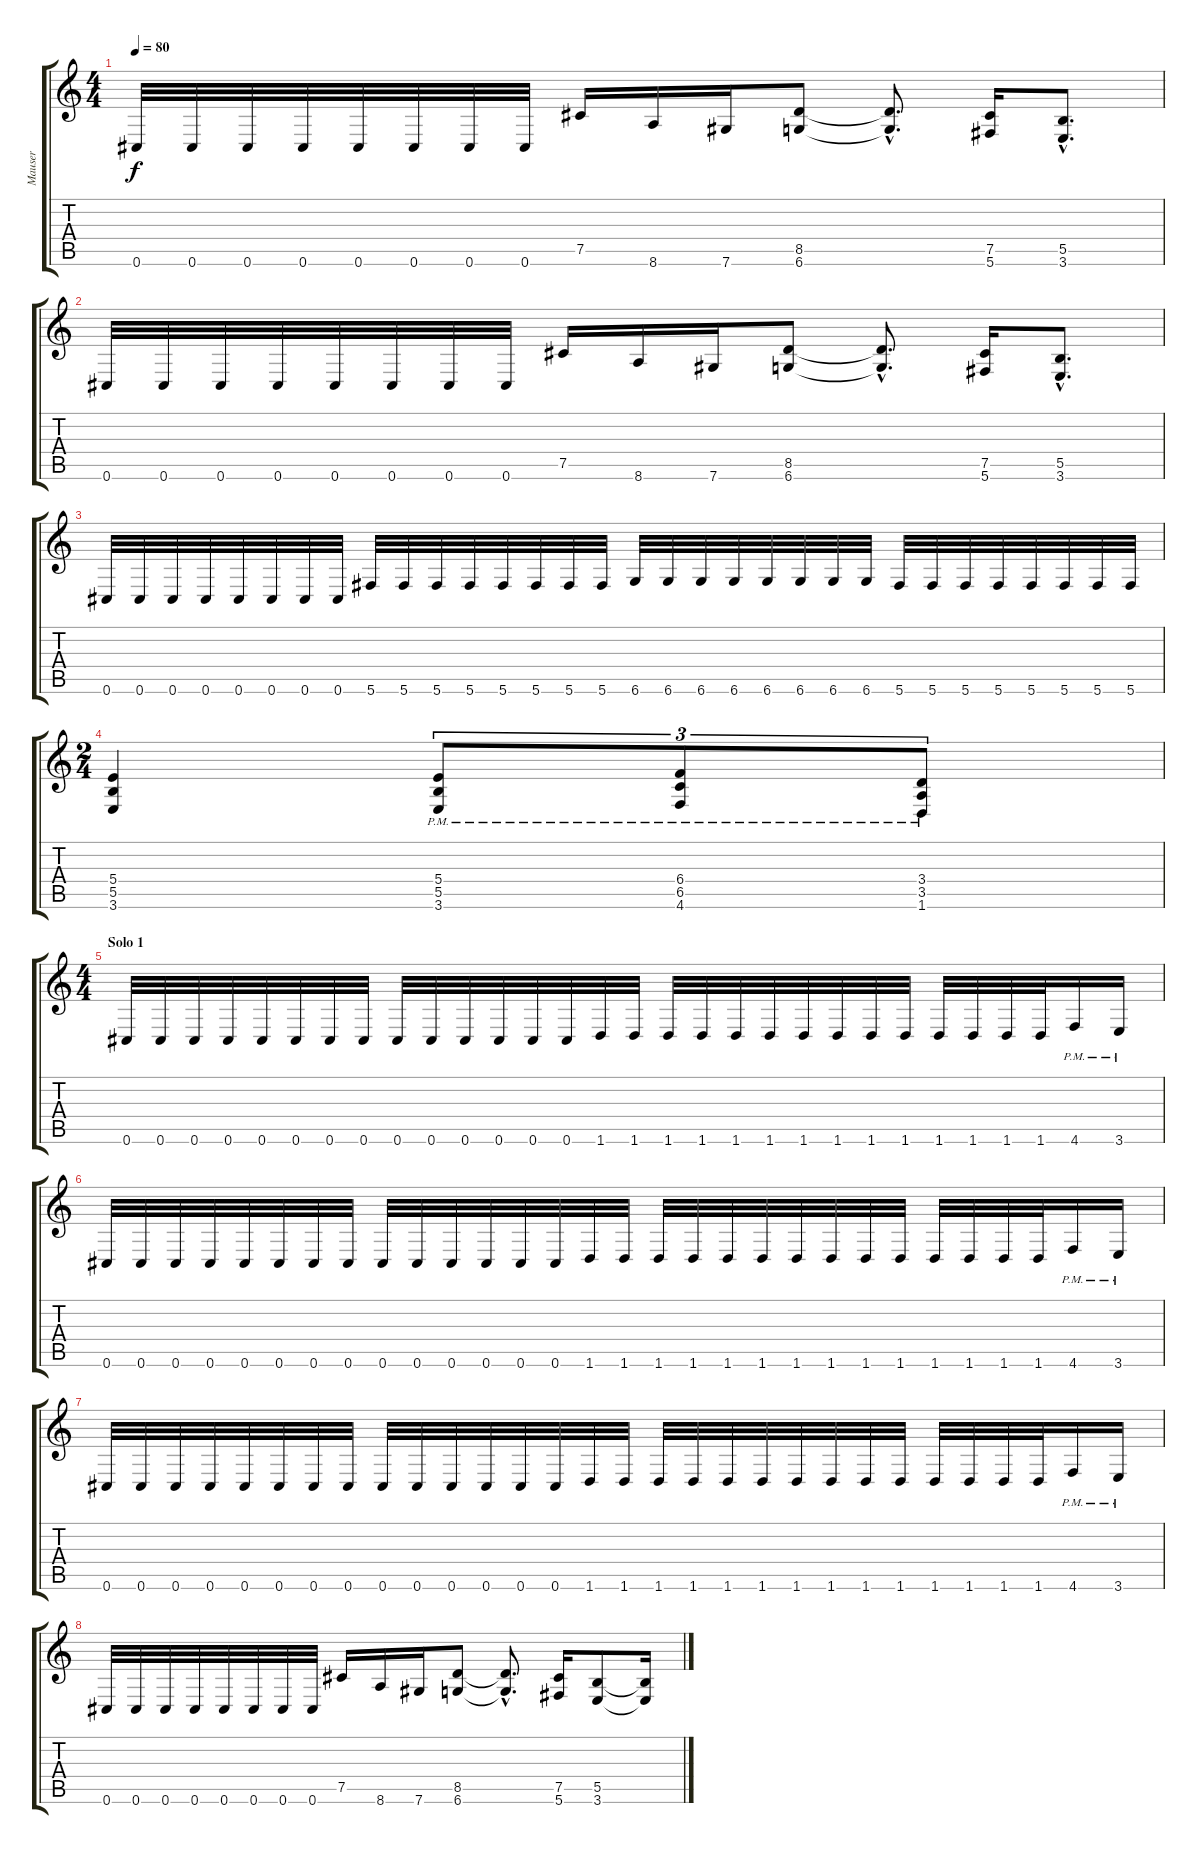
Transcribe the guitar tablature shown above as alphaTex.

\track ("Mauser" "Mauser") {instrument distortionguitar}
\staff {score tabs}
\tuning (Db4 Ab3 E3 B2 Gb2 Db2) {hide}
\ts (4 4)
\tempo 80
\clef g2
\ks c
0.6.32{dy f} 0.6.32 0.6.32 0.6.32 0.6.32 0.6.32 0.6.32 0.6.32 7.5.16 8.6.16 7.6.16 (8.5 6.6).8 (8.5{hac t} 6.6{hac t}).8{d} (7.5 5.6).16 (5.5{hac} 3.6{hac}).8{d} |
0.6.32 0.6.32 0.6.32 0.6.32 0.6.32 0.6.32 0.6.32 0.6.32 7.5.16 8.6.16 7.6.16 (8.5 6.6).8 (8.5{hac t} 6.6{hac t}).8{d} (7.5 5.6).16 (5.5{hac} 3.6{hac}).8{d} |
0.6.32 0.6.32 0.6.32 0.6.32 0.6.32 0.6.32 0.6.32 0.6.32 5.6.32 5.6.32 5.6.32 5.6.32 5.6.32 5.6.32 5.6.32 5.6.32 6.6.32 6.6.32 6.6.32 6.6.32 6.6.32 6.6.32 6.6.32 6.6.32 5.6.32 5.6.32 5.6.32 5.6.32 5.6.32 5.6.32 5.6.32 5.6.32 |
\ts (2 4)
(5.4 5.5 3.6).4 (5.4{pm} 5.5 3.6).8{tu (3 2)} (6.4{pm} 6.5 4.6).8{tu (3 2)} (3.4{pm} 3.5 1.6).8{tu (3 2)} |
\ts (4 4)
\section ("" "Solo 1")
0.6.32 0.6.32 0.6.32 0.6.32 0.6.32 0.6.32 0.6.32 0.6.32 0.6.32 0.6.32 0.6.32 0.6.32 0.6.32 0.6.32 1.6.32 1.6.32 1.6.32 1.6.32 1.6.32 1.6.32 1.6.32 1.6.32 1.6.32 1.6.32 1.6.32 1.6.32 1.6.32 1.6.32 4.6{pm}.16 3.6{pm}.16 |
0.6.32 0.6.32 0.6.32 0.6.32 0.6.32 0.6.32 0.6.32 0.6.32 0.6.32 0.6.32 0.6.32 0.6.32 0.6.32 0.6.32 1.6.32 1.6.32 1.6.32 1.6.32 1.6.32 1.6.32 1.6.32 1.6.32 1.6.32 1.6.32 1.6.32 1.6.32 1.6.32 1.6.32 4.6{pm}.16 3.6{pm}.16 |
0.6.32 0.6.32 0.6.32 0.6.32 0.6.32 0.6.32 0.6.32 0.6.32 0.6.32 0.6.32 0.6.32 0.6.32 0.6.32 0.6.32 1.6.32 1.6.32 1.6.32 1.6.32 1.6.32 1.6.32 1.6.32 1.6.32 1.6.32 1.6.32 1.6.32 1.6.32 1.6.32 1.6.32 4.6{pm}.16 3.6{pm}.16 |
0.6.32 0.6.32 0.6.32 0.6.32 0.6.32 0.6.32 0.6.32 0.6.32 7.5.16 8.6.16 7.6.16 (8.5 6.6).8 (8.5{hac t} 6.6{hac t}).8{d} (7.5 5.6).16 (5.5 3.6).8 (5.5{t} 3.6{t}).16
